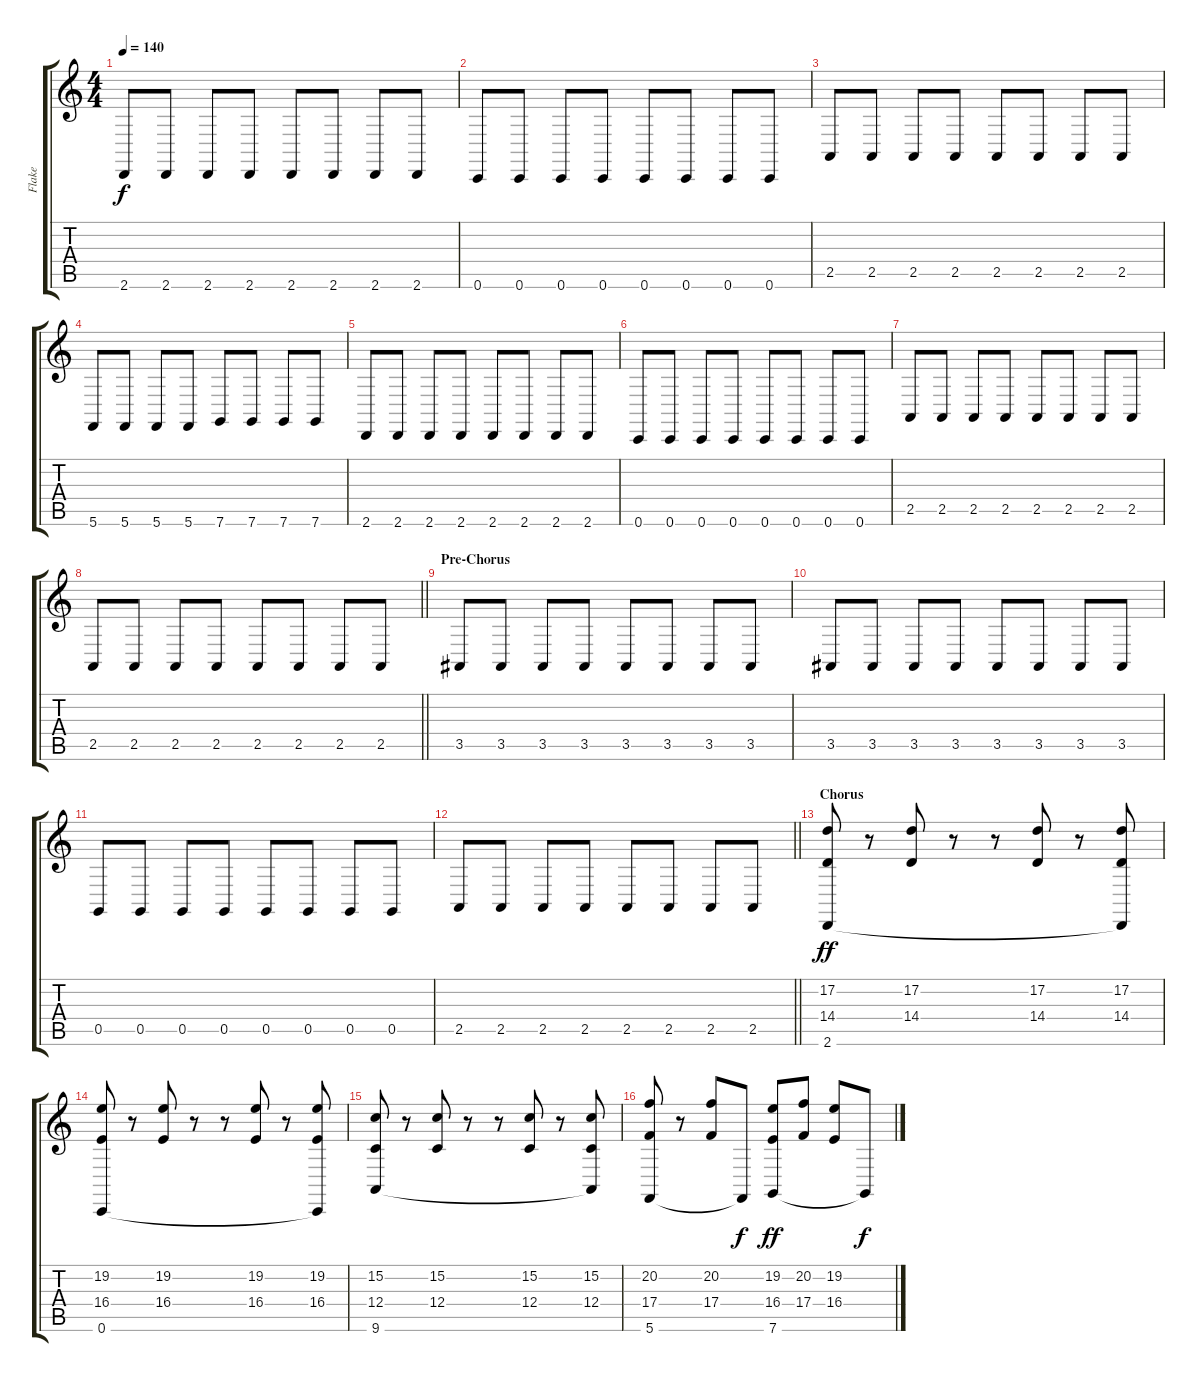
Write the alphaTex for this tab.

\track ("Flake" "Flake") {instrument lead8bassandlead}
\staff {score tabs}
\tuning (D4 A3 F3 C3 G2 C2) {hide}
\ts (4 4)
\tempo 140
\clef g2
\ks c
2.6.8{dy f} 2.6.8 2.6.8 2.6.8 2.6.8 2.6.8 2.6.8 2.6.8 |
0.6.8 0.6.8 0.6.8 0.6.8 0.6.8 0.6.8 0.6.8 0.6.8 |
2.5.8 2.5.8 2.5.8 2.5.8 2.5.8 2.5.8 2.5.8 2.5.8 |
5.6.8 5.6.8 5.6.8 5.6.8 7.6.8 7.6.8 7.6.8 7.6.8 |
2.6.8 2.6.8 2.6.8 2.6.8 2.6.8 2.6.8 2.6.8 2.6.8 |
0.6.8 0.6.8 0.6.8 0.6.8 0.6.8 0.6.8 0.6.8 0.6.8 |
2.5.8 2.5.8 2.5.8 2.5.8 2.5.8 2.5.8 2.5.8 2.5.8 |
\barLineRight lightlight
2.5.8 2.5.8 2.5.8 2.5.8 2.5.8 2.5.8 2.5.8 2.5.8 |
\section ("" "Pre-Chorus")
3.5.8 3.5.8 3.5.8 3.5.8 3.5.8 3.5.8 3.5.8 3.5.8 |
3.5.8 3.5.8 3.5.8 3.5.8 3.5.8 3.5.8 3.5.8 3.5.8 |
0.5.8 0.5.8 0.5.8 0.5.8 0.5.8 0.5.8 0.5.8 0.5.8 |
\barLineRight lightlight
2.5.8 2.5.8 2.5.8 2.5.8 2.5.8 2.5.8 2.5.8 2.5.8 |
\section ("" "Chorus")
(17.2 14.4 2.6).8{dy ff volume 11} r.8 (17.2 14.4).8 r.8 r.8 (17.2 14.4).8 r.8 (17.2 14.4 2.6{t}).8 |
(19.2 16.4 0.6).8 r.8 (19.2 16.4).8 r.8 r.8 (19.2 16.4).8 r.8 (19.2 16.4 0.6{t}).8 |
(15.2 12.4 9.6).8 r.8 (15.2 12.4).8 r.8 r.8 (15.2 12.4).8 r.8 (15.2 12.4 9.6{t}).8 |
(20.2 17.4 5.6).8 r.8 (20.2 17.4).8 5.6{t}.8{dy f} (19.2 16.4 7.6).8{dy ff} (20.2 17.4).8 (19.2 16.4).8 7.6{t}.8{dy f}
